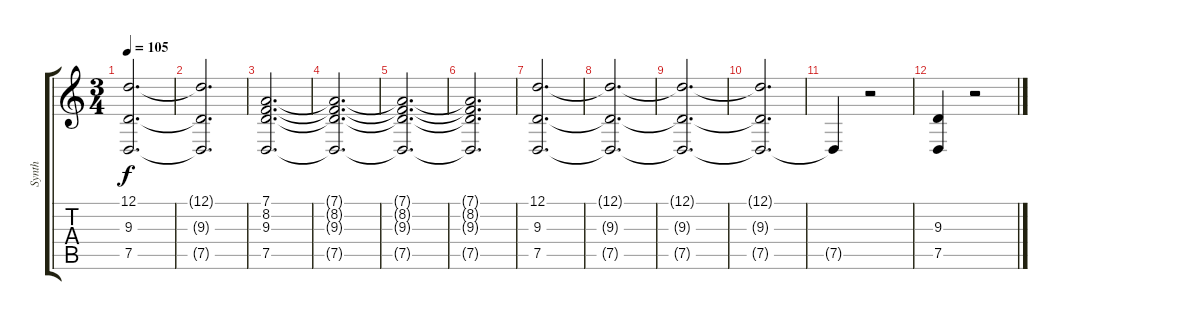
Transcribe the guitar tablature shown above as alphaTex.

\track ("Synth" "Synth") {instrument synthstrings2}
\staff {score tabs}
\tuning (D4 A3 F3 C3 G2 D2) {hide}
\ts (3 4)
\tempo 105
\clef g2
\ks c
(12.1{t} 9.3{t} 7.5{t}).2{d dy f} |
(12.1{t} 9.3{t} 7.5{t}).2{d} |
(7.1 8.2 9.3 7.5).2{d} |
(7.1{t} 8.2{t} 9.3{t} 7.5{t}).2{d} |
(7.1{t} 8.2{t} 9.3{t} 7.5{t}).2{d} |
(7.1{t} 8.2{t} 9.3{t} 7.5{t}).2{d} |
(12.1 9.3 7.5).2{d} |
(12.1{t} 9.3{t} 7.5{t}).2{d} |
(12.1{t} 9.3{t} 7.5{t}).2{d} |
(12.1{t} 9.3{t} 7.5{t}).2{d} |
7.5{t}.4 r.2 |
(9.3 7.5).4 r.2
